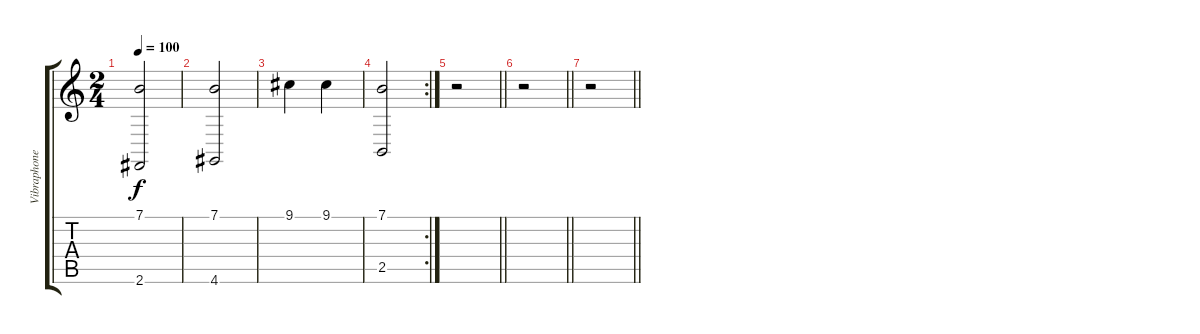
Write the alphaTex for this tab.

\track ("Vibraphone" "Vibraphone") {instrument vibraphone}
\staff {score tabs}
\tuning (E4 B3 G3 D3 A2 E2) {hide}
\ts (2 4)
\tempo 100
\clef g2
\ks c
(7.1 2.6).2{dy f} |
(7.1 4.6).2 |
9.1.4 9.1.4 |
\rc 2
(7.1 2.5).2 |
\barLineRight lightlight
r.2 |
\barLineRight lightlight
r.2 |
\barLineRight lightlight
r.2
